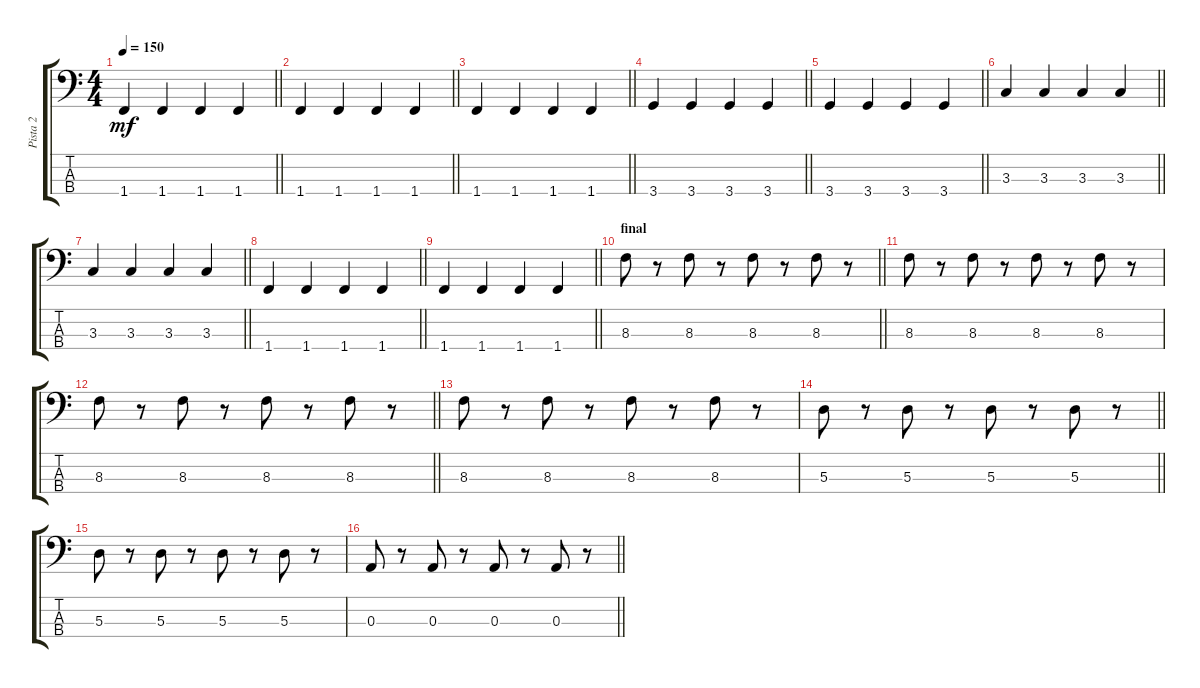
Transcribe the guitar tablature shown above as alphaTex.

\track ("Pista 2" "Pista 2") {instrument electricbassfinger}
\staff {score tabs}
\tuning (G2 D2 A1 E1) {hide}
\ts (4 4)
\tempo 150
\clef f4
\barLineRight lightlight
\ks c
1.4.4{dy mf} 1.4.4 1.4.4 1.4.4 |
\barLineRight lightlight
1.4.4 1.4.4 1.4.4 1.4.4 |
\barLineRight lightlight
1.4.4 1.4.4 1.4.4 1.4.4 |
\barLineRight lightlight
3.4.4 3.4.4 3.4.4 3.4.4 |
\barLineRight lightlight
3.4.4 3.4.4 3.4.4 3.4.4 |
\barLineRight lightlight
3.3.4 3.3.4 3.3.4 3.3.4 |
\barLineRight lightlight
3.3.4 3.3.4 3.3.4 3.3.4 |
\barLineRight lightlight
1.4.4 1.4.4 1.4.4 1.4.4 |
\barLineRight lightlight
1.4.4 1.4.4 1.4.4 1.4.4 |
\section ("" "final")
\barLineRight lightlight
8.3.8 r.8 8.3.8 r.8 8.3.8 r.8 8.3.8 r.8 |
8.3.8 r.8 8.3.8 r.8 8.3.8 r.8 8.3.8 r.8 |
\barLineRight lightlight
8.3.8 r.8 8.3.8 r.8 8.3.8 r.8 8.3.8 r.8 |
8.3.8 r.8 8.3.8 r.8 8.3.8 r.8 8.3.8 r.8 |
\barLineRight lightlight
5.3.8 r.8 5.3.8 r.8 5.3.8 r.8 5.3.8 r.8 |
5.3.8 r.8 5.3.8 r.8 5.3.8 r.8 5.3.8 r.8 |
\barLineRight lightlight
0.3.8 r.8 0.3.8 r.8 0.3.8 r.8 0.3.8 r.8
